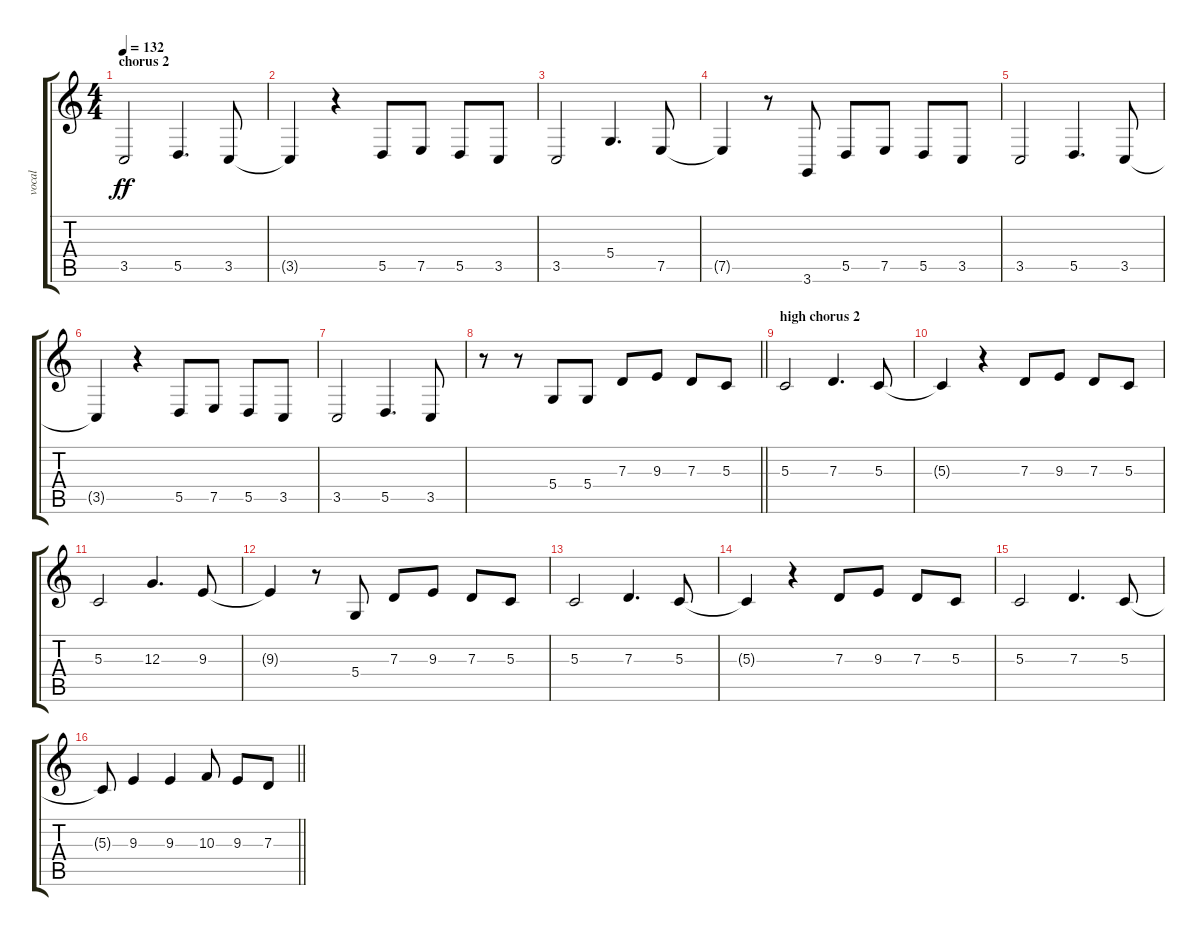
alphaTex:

\track ("vocal" "vocal") {instrument lead2sawtooth}
\staff {score tabs}
\tuning (E4 B3 G3 D3 A2 E2) {hide}
\ts (4 4)
\section ("" "chorus 2")
\tempo 132
\clef g2
\ks c
3.5.2{dy ff} 5.5.4{d} 3.5.8 |
3.5{t}.4 r.4 5.5.8 7.5.8 5.5.8 3.5.8 |
3.5.2 5.4.4{d} 7.5.8 |
7.5{t}.4 r.8 3.6.8 5.5.8 7.5.8 5.5.8 3.5.8 |
3.5.2 5.5.4{d} 3.5.8 |
3.5{t}.4 r.4 5.5.8 7.5.8 5.5.8 3.5.8 |
3.5.2 5.5.4{d} 3.5.8 |
\barLineRight lightlight
r.8 r.8 5.4.8 5.4.8 7.3.8 9.3.8 7.3.8 5.3.8 |
\section ("" "high chorus 2")
5.3.2 7.3.4{d} 5.3.8 |
5.3{t}.4 r.4 7.3.8 9.3.8 7.3.8 5.3.8 |
5.3.2 12.3.4{d} 9.3.8 |
9.3{t}.4 r.8 5.4.8 7.3.8 9.3.8 7.3.8 5.3.8 |
5.3.2 7.3.4{d} 5.3.8 |
5.3{t}.4 r.4 7.3.8 9.3.8 7.3.8 5.3.8 |
5.3.2 7.3.4{d} 5.3.8 |
\barLineRight lightlight
5.3{t}.8 9.3.4 9.3.4 10.3.8 9.3.8 7.3.8
